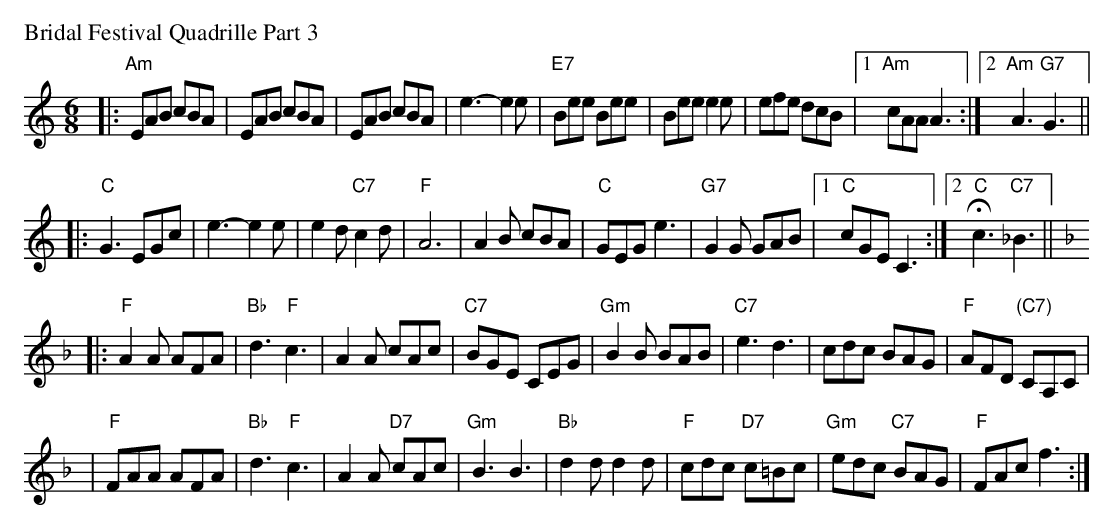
X:1
M: 6/8
L: 1/8
P: Bridal Festival Quadrille Part 3
K: Am
|:"Am"EAB cBA | EAB cBA | EAB cBA | e3- e2e \
| "E7"Bee Bee | Bee e2e | efe dcB |1 "Am"cAA A3 :|2 "Am"A3 "G7"G3 ||
K: C
|: "C"G3 EGc | e3- e2e | e2d "C7"c2d | "F"A6 \
| A2B cBA | "C"GEG e3 | "G7"G2G GAB |1 "C"cGE C3 :|2 "C"Hc3 "C7"_B3 ||
K: F
|: "F"A2A AFA | "Bb"d3 "F"c3 | A2A cAc | "C7"BGE CEG \
| "Gm"B2B BAB | "C7"e3 d3 | cdc BAG | "F"AFD "(C7)"CA,C |
|  "F"FAA AFA | "Bb"d3 "F"c3 | A2A "D7"cAc | "Gm"B3 B3 \
| "Bb"d2d d2d | "F"cdc "D7"c=Bc | "Gm"edc "C7"BAG | "F"FAc f3 :|
